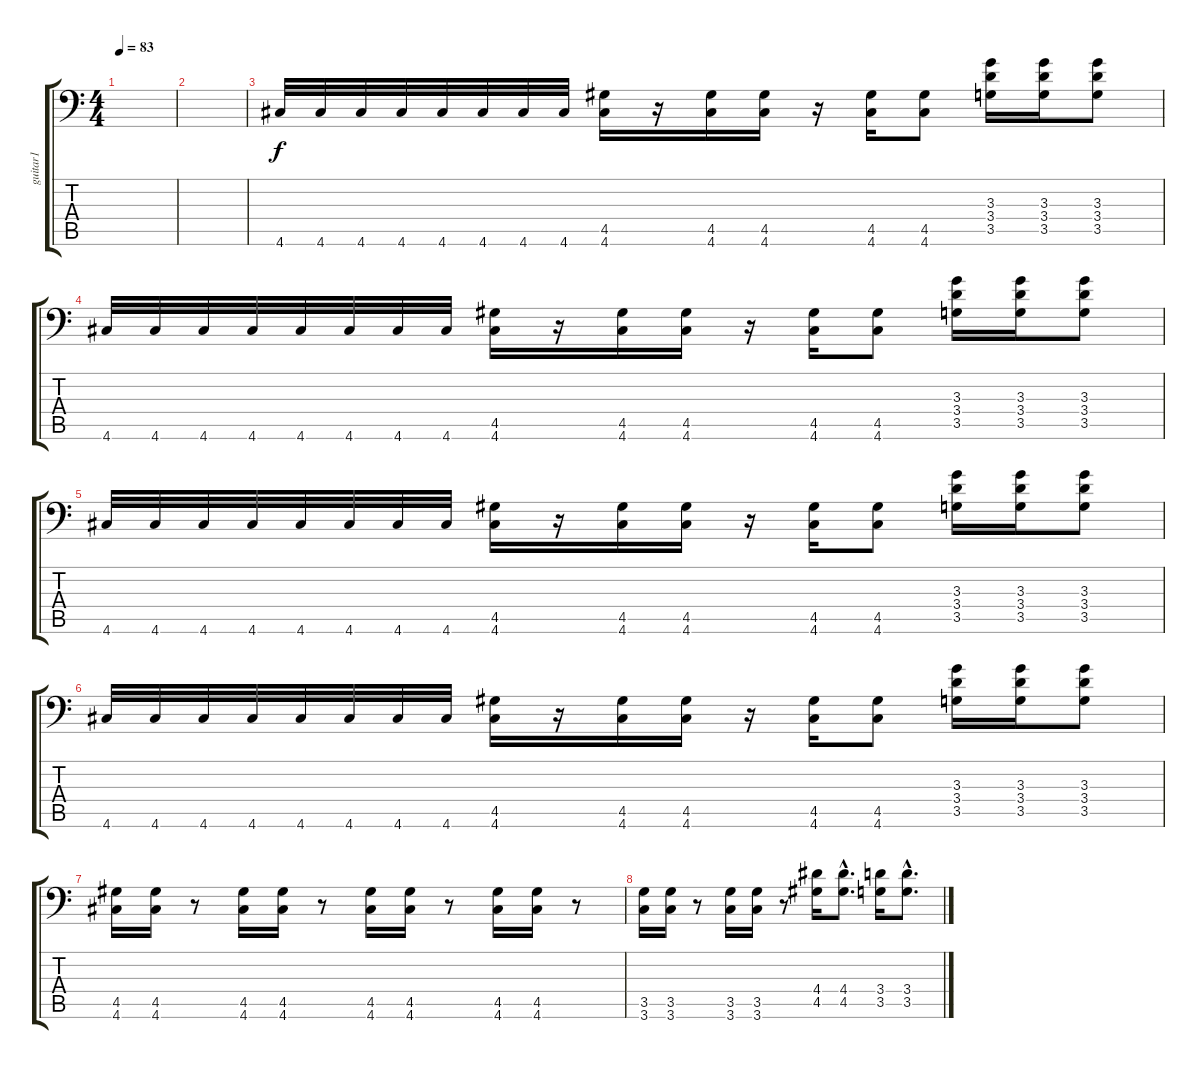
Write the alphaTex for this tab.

\track ("guitar1" "guitar1") {instrument distortionguitar}
\staff {score tabs}
\tuning (Db4 Ab3 E3 B2 E2 A1) {hide}
\ts (4 4)
\tempo 83
\clef f4
\ks c
|
|
4.6.32{instrument electricguitarmuted} 4.6.32 4.6.32 4.6.32 4.6.32 4.6.32 4.6.32 4.6.32 (4.5 4.6).16{instrument distortionguitar} r.16 (4.5 4.6).16 (4.5 4.6).16 r.16 (4.5 4.6).16 (4.5 4.6).8 (3.3 3.4 3.5).16{instrument electricguitarmuted} (3.3 3.4 3.5).16 (3.3 3.4 3.5).8{instrument distortionguitar} |
4.6.32{instrument electricguitarmuted} 4.6.32 4.6.32 4.6.32 4.6.32 4.6.32 4.6.32 4.6.32 (4.5 4.6).16{instrument distortionguitar} r.16 (4.5 4.6).16 (4.5 4.6).16 r.16 (4.5 4.6).16 (4.5 4.6).8 (3.3 3.4 3.5).16{instrument electricguitarmuted} (3.3 3.4 3.5).16 (3.3 3.4 3.5).8{instrument distortionguitar} |
4.6.32{instrument electricguitarmuted} 4.6.32 4.6.32 4.6.32 4.6.32 4.6.32 4.6.32 4.6.32 (4.5 4.6).16{instrument distortionguitar} r.16 (4.5 4.6).16 (4.5 4.6).16 r.16 (4.5 4.6).16 (4.5 4.6).8 (3.3 3.4 3.5).16{instrument electricguitarmuted} (3.3 3.4 3.5).16 (3.3 3.4 3.5).8{instrument distortionguitar} |
4.6.32{instrument electricguitarmuted} 4.6.32 4.6.32 4.6.32 4.6.32 4.6.32 4.6.32 4.6.32 (4.5 4.6).16{instrument distortionguitar} r.16 (4.5 4.6).16 (4.5 4.6).16 r.16 (4.5 4.6).16 (4.5 4.6).8 (3.3 3.4 3.5).16{instrument electricguitarmuted} (3.3 3.4 3.5).16 (3.3 3.4 3.5).8{instrument distortionguitar} |
(4.5 4.6).16 (4.5 4.6).16 r.8 (4.5 4.6).16 (4.5 4.6).16 r.8 (4.5 4.6).16 (4.5 4.6).16 r.8 (4.5 4.6).16 (4.5 4.6).16 r.8 |
(3.5 3.6).16 (3.5 3.6).16 r.8 (3.5 3.6).16 (3.5 3.6).16 r.8 (4.4 4.5).16 (4.4{hac} 4.5{hac}).8{d} (3.4 3.5).16 (3.4{hac} 3.5{hac}).8{d}
